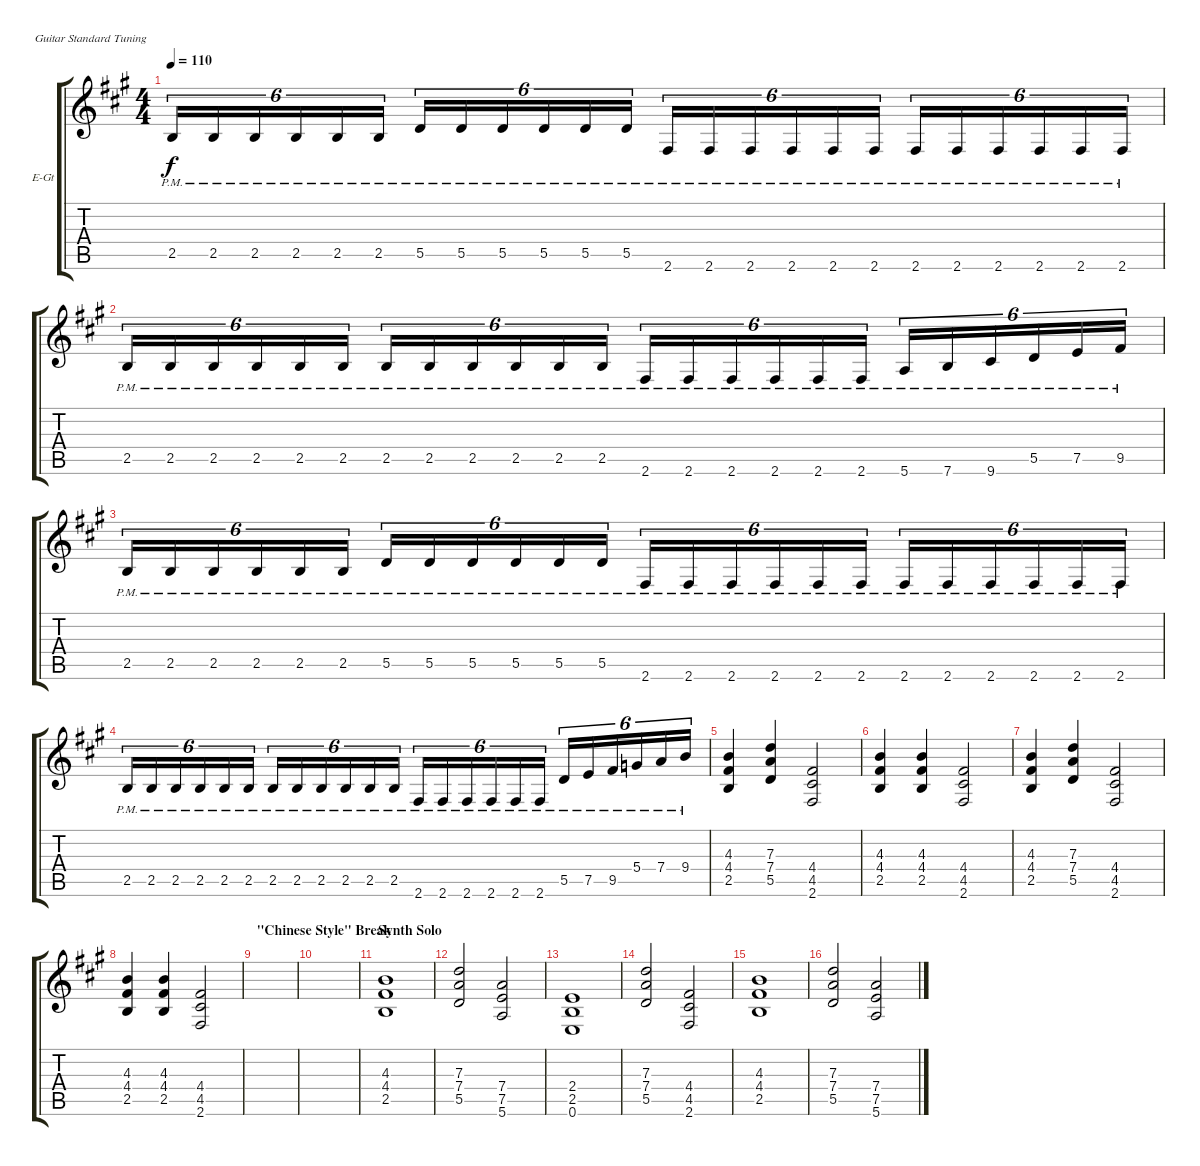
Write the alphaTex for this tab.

\bracketExtendMode groupsimilarinstruments
\firstSystemTrackNameOrientation horizontal
\otherSystemsTrackNameOrientation horizontal
\track ("Rythm Guitar 2" "E-Gt") {instrument distortionguitar}
\staff {score tabs}
\tuning (E4 B3 G3 D3 A2 E2)
\ts (4 4)
\tempo 110
\clef g2
\ks a
2.5{pm}.16{tu (6 4) dy f} 2.5{pm}.16{tu (6 4)} 2.5{pm}.16{tu (6 4)} 2.5{pm}.16{tu (6 4)} 2.5{pm}.16{tu (6 4)} 2.5{pm}.16{tu (6 4)} 5.5{pm}.16{tu (6 4)} 5.5{pm}.16{tu (6 4)} 5.5{pm}.16{tu (6 4)} 5.5{pm}.16{tu (6 4)} 5.5{pm}.16{tu (6 4)} 5.5{pm}.16{tu (6 4)} 2.6{pm}.16{tu (6 4)} 2.6{pm}.16{tu (6 4)} 2.6{pm}.16{tu (6 4)} 2.6{pm}.16{tu (6 4)} 2.6{pm}.16{tu (6 4)} 2.6{pm}.16{tu (6 4)} 2.6{pm}.16{tu (6 4)} 2.6{pm}.16{tu (6 4)} 2.6{pm}.16{tu (6 4)} 2.6{pm}.16{tu (6 4)} 2.6{pm}.16{tu (6 4)} 2.6{pm}.16{tu (6 4)} |
2.5{pm}.16{tu (6 4)} 2.5{pm}.16{tu (6 4)} 2.5{pm}.16{tu (6 4)} 2.5{pm}.16{tu (6 4)} 2.5{pm}.16{tu (6 4)} 2.5{pm}.16{tu (6 4)} 2.5{pm}.16{tu (6 4)} 2.5{pm}.16{tu (6 4)} 2.5{pm}.16{tu (6 4)} 2.5{pm}.16{tu (6 4)} 2.5{pm}.16{tu (6 4)} 2.5{pm}.16{tu (6 4)} 2.6{pm}.16{tu (6 4)} 2.6{pm}.16{tu (6 4)} 2.6{pm}.16{tu (6 4)} 2.6{pm}.16{tu (6 4)} 2.6{pm}.16{tu (6 4)} 2.6{pm}.16{tu (6 4)} 5.6{pm}.16{tu (6 4)} 7.6{pm}.16{tu (6 4)} 9.6{pm}.16{tu (6 4)} 5.5{pm}.16{tu (6 4)} 7.5{pm}.16{tu (6 4)} 9.5{pm}.16{tu (6 4)} |
2.5{pm}.16{tu (6 4)} 2.5{pm}.16{tu (6 4)} 2.5{pm}.16{tu (6 4)} 2.5{pm}.16{tu (6 4)} 2.5{pm}.16{tu (6 4)} 2.5{pm}.16{tu (6 4)} 5.5{pm}.16{tu (6 4)} 5.5{pm}.16{tu (6 4)} 5.5{pm}.16{tu (6 4)} 5.5{pm}.16{tu (6 4)} 5.5{pm}.16{tu (6 4)} 5.5{pm}.16{tu (6 4)} 2.6{pm}.16{tu (6 4)} 2.6{pm}.16{tu (6 4)} 2.6{pm}.16{tu (6 4)} 2.6{pm}.16{tu (6 4)} 2.6{pm}.16{tu (6 4)} 2.6{pm}.16{tu (6 4)} 2.6{pm}.16{tu (6 4)} 2.6{pm}.16{tu (6 4)} 2.6{pm}.16{tu (6 4)} 2.6{pm}.16{tu (6 4)} 2.6{pm}.16{tu (6 4)} 2.6{pm}.16{tu (6 4)} |
2.5{pm}.16{tu (6 4)} 2.5{pm}.16{tu (6 4)} 2.5{pm}.16{tu (6 4)} 2.5{pm}.16{tu (6 4)} 2.5{pm}.16{tu (6 4)} 2.5{pm}.16{tu (6 4)} 2.5{pm}.16{tu (6 4)} 2.5{pm}.16{tu (6 4)} 2.5{pm}.16{tu (6 4)} 2.5{pm}.16{tu (6 4)} 2.5{pm}.16{tu (6 4)} 2.5{pm}.16{tu (6 4)} 2.6{pm}.16{tu (6 4)} 2.6{pm}.16{tu (6 4)} 2.6{pm}.16{tu (6 4)} 2.6{pm}.16{tu (6 4)} 2.6{pm}.16{tu (6 4)} 2.6{pm}.16{tu (6 4)} 5.5{pm}.16{tu (6 4)} 7.5{pm}.16{tu (6 4)} 9.5{pm}.16{tu (6 4)} 5.4{pm}.16{tu (6 4)} 7.4{pm}.16{tu (6 4)} 9.4{pm}.16{tu (6 4)} |
(2.5 4.4 4.3).4 (5.5 7.4 7.3).4 (2.6 4.5 4.4).2 |
(2.5 4.4 4.3).4 (4.3 4.4 2.5).4 (2.6 4.5 4.4).2 |
(2.5 4.4 4.3).4 (7.3 7.4 5.5).4 (2.6 4.5 4.4).2 |
(2.5 4.4 4.3).4 (2.5 4.4 4.3).4 (2.6 4.5 4.4).2 |
\section ("" "\"Chinese Style\" Break")
|
|
\section ("" "Synth Solo")
(2.5 4.4 4.3).1 |
(5.5 7.4 7.3).2 (5.6 7.5 7.4).2 |
(0.6 2.5 2.4).1 |
(5.5 7.4 7.3).2 (2.6 4.5 4.4).2 |
(2.5 4.4 4.3).1 |
(5.5 7.4 7.3).2 (5.6 7.5 7.4).2
